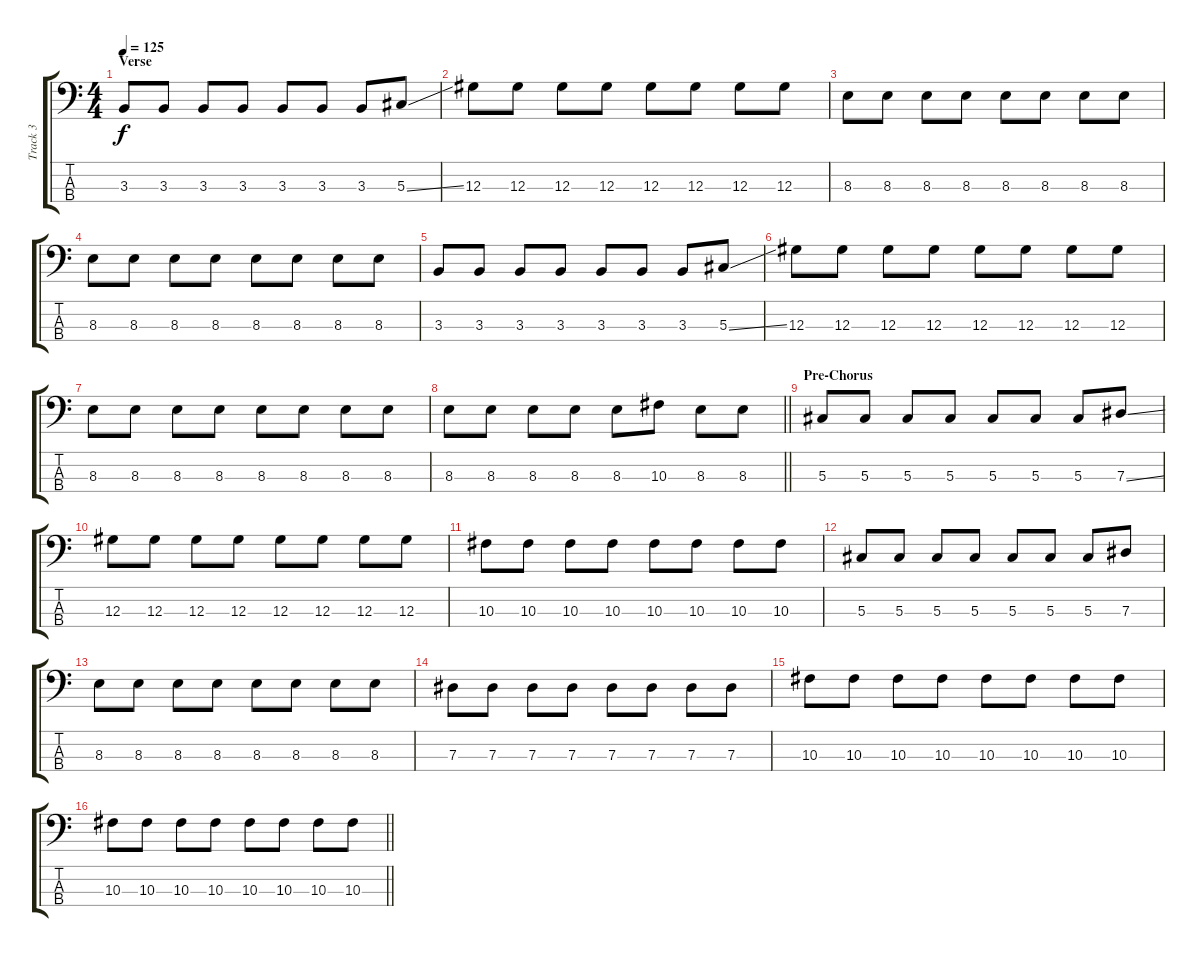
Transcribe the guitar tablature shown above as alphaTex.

\track ("Track 3" "Track 3") {instrument electricbassfinger}
\staff {score tabs}
\tuning (Gb2 Db2 Ab1 Db1) {hide}
\ts (4 4)
\section ("" "Verse")
\tempo 125
\clef f4
\ks c
3.3.8{dy f} 3.3.8 3.3.8 3.3.8 3.3.8 3.3.8 3.3.8 5.3{ss}.8 |
12.3.8 12.3.8 12.3.8 12.3.8 12.3.8 12.3.8 12.3.8 12.3.8 |
8.3.8 8.3.8 8.3.8 8.3.8 8.3.8 8.3.8 8.3.8 8.3.8 |
8.3.8 8.3.8 8.3.8 8.3.8 8.3.8 8.3.8 8.3.8 8.3.8 |
3.3.8 3.3.8 3.3.8 3.3.8 3.3.8 3.3.8 3.3.8 5.3{ss}.8 |
12.3.8 12.3.8 12.3.8 12.3.8 12.3.8 12.3.8 12.3.8 12.3.8 |
8.3.8 8.3.8 8.3.8 8.3.8 8.3.8 8.3.8 8.3.8 8.3.8 |
\barLineRight lightlight
8.3.8 8.3.8 8.3.8 8.3.8 8.3.8 10.3.8 8.3.8 8.3.8 |
\section ("" "Pre-Chorus")
5.3.8 5.3.8 5.3.8 5.3.8 5.3.8 5.3.8 5.3.8 7.3{ss}.8 |
12.3.8 12.3.8 12.3.8 12.3.8 12.3.8 12.3.8 12.3.8 12.3.8 |
10.3.8 10.3.8 10.3.8 10.3.8 10.3.8 10.3.8 10.3.8 10.3.8 |
5.3.8 5.3.8 5.3.8 5.3.8 5.3.8 5.3.8 5.3.8 7.3.8 |
8.3.8 8.3.8 8.3.8 8.3.8 8.3.8 8.3.8 8.3.8 8.3.8 |
7.3.8 7.3.8 7.3.8 7.3.8 7.3.8 7.3.8 7.3.8 7.3.8 |
10.3.8 10.3.8 10.3.8 10.3.8 10.3.8 10.3.8 10.3.8 10.3.8 |
\barLineRight lightlight
10.3.8 10.3.8 10.3.8 10.3.8 10.3.8 10.3.8 10.3.8 10.3.8
